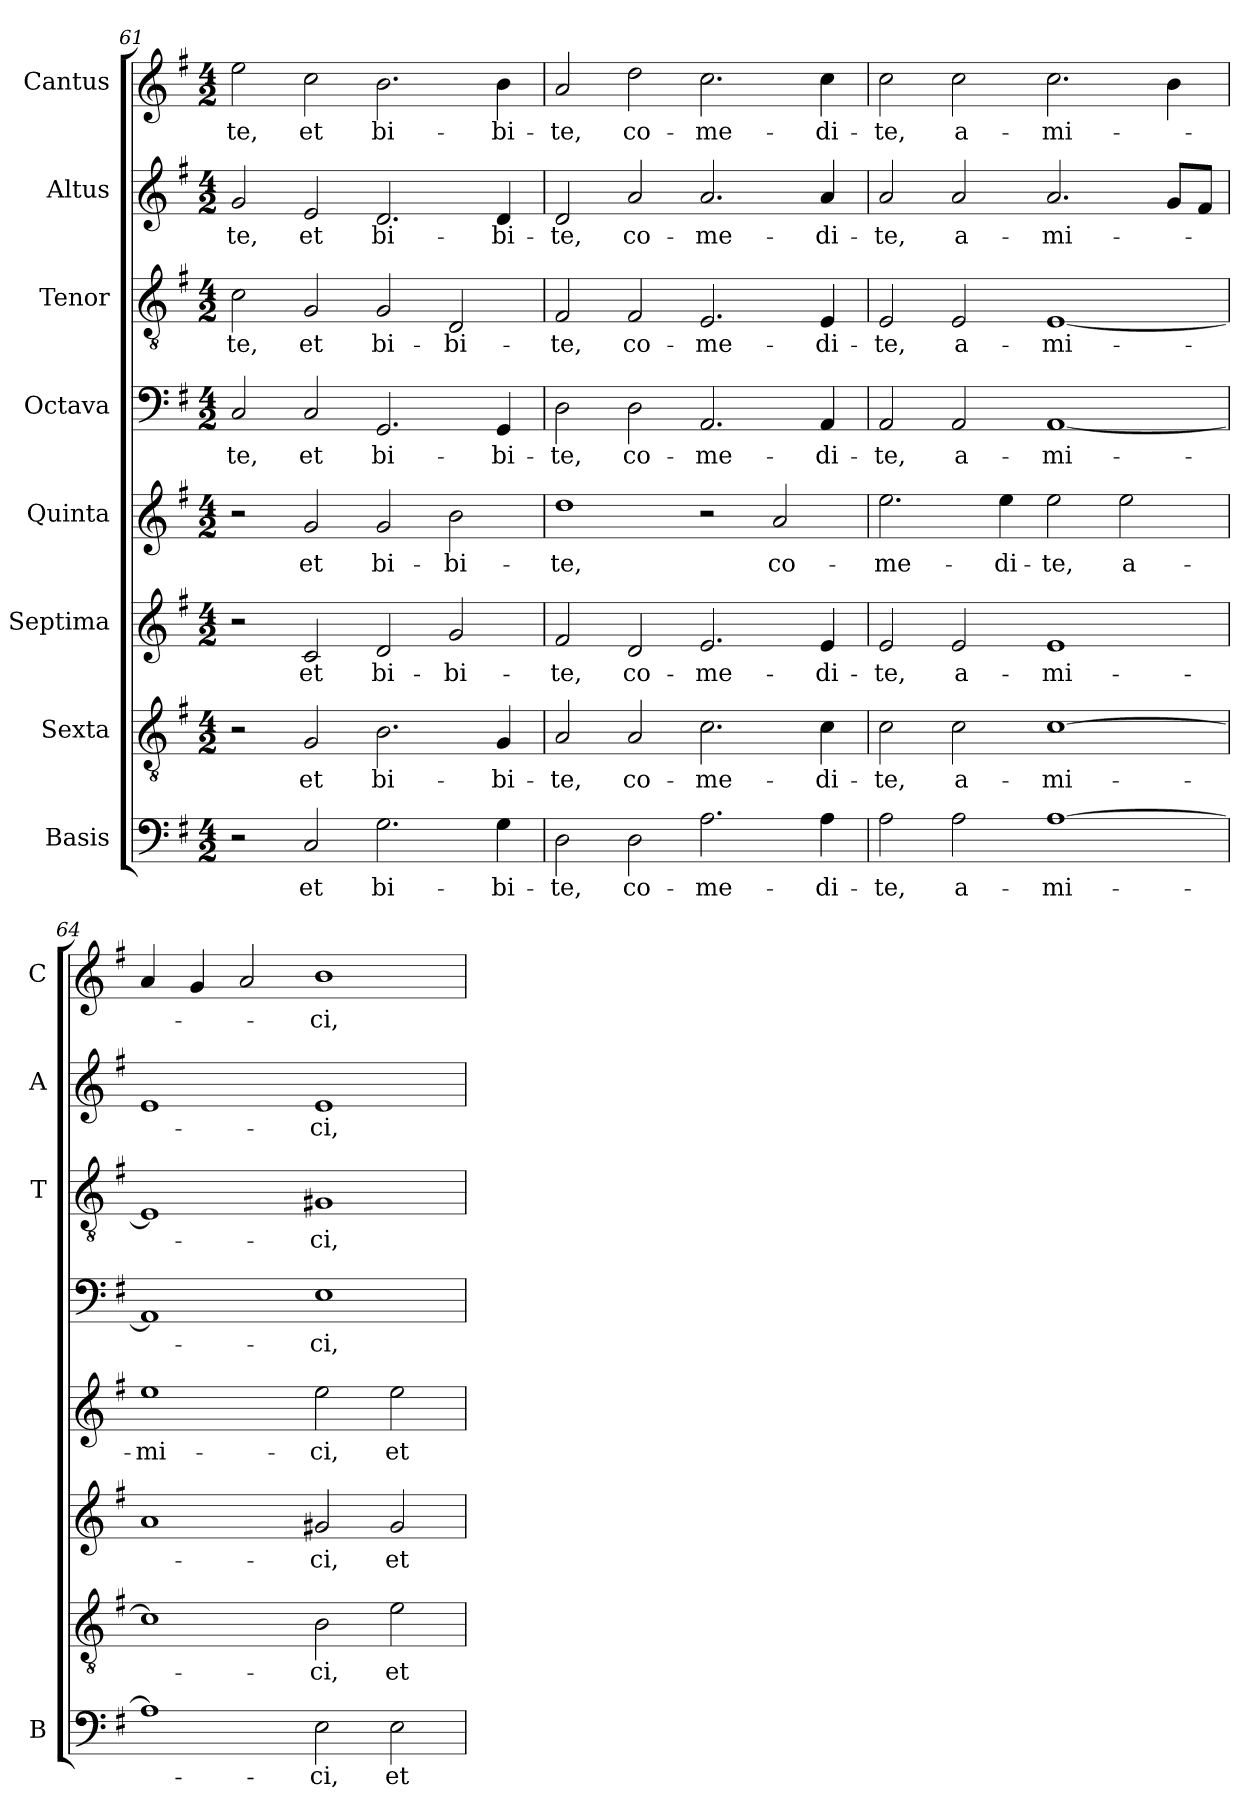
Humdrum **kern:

**kern	**text	**kern	**text	**kern	**text	**kern	**text	**kern	**text	**kern	**text	**kern	**text	**kern	**text
*part8	*part8	*part7	*part7	*part6	*part6	*part5	*part5	*part4	*part4	*part3	*part3	*part2	*part2	*part1	*part1
*staff8	*staff8	*staff7	*staff7	*staff6	*staff6	*staff5	*staff5	*staff4	*staff4	*staff3	*staff3	*staff2	*staff2	*staff1	*staff1
*I"Basis	*	*I"Sexta	*	*I"Septima	*	*I"Quinta	*	*I"Octava	*	*I"Tenor	*	*I"Altus	*	*I"Cantus	*
*I'B	*	*	*	*	*	*	*	*	*	*I'T	*	*I'A	*	*I'C	*
*clefF4	*	*clefGv2	*	*clefG2	*	*clefG2	*	*clefF4	*	*clefGv2	*	*clefG2	*	*clefG2	*
*k[f#]	*	*k[f#]	*	*k[f#]	*	*k[f#]	*	*k[f#]	*	*k[f#]	*	*k[f#]	*	*k[f#]	*
*G:	*	*G:	*	*G:	*	*G:	*	*G:	*	*G:	*	*G:	*	*G:	*
*M4/2	*	*M4/2	*	*M4/2	*	*M4/2	*	*M4/2	*	*M4/2	*	*M4/2	*	*M4/2	*
=61	=61	=61	=61	=61	=61	=61	=61	=61	=61	=61	=61	=61	=61	=61	=61
!	!	!	!	!	!	!	!	!	!LO:LY:b	!	!LO:LY:b	!	!LO:LY:b	!	!LO:LY:b
2r	.	2r	.	2r	.	2r	.	2C/	-te,	2c\	-te,	2g/	-te,	2ee\	-te,
!	!LO:LY:b	!	!LO:LY:b	!	!LO:LY:b	!	!LO:LY:b	!	!LO:LY:b	!	!LO:LY:b	!	!LO:LY:b	!	!LO:LY:b
2C/	et	2G/	et	2c/	et	2g/	et	2C/	et	2G/	et	2e/	et	2cc\	et
!	!LO:LY:b	!	!LO:LY:b	!	!LO:LY:b	!	!LO:LY:b	!	!LO:LY:b	!	!LO:LY:b	!	!LO:LY:b	!	!LO:LY:b
2.G\	bi-	2.B\	bi-	2d/	bi-	2g/	bi-	2.GG/	bi-	2G/	bi-	2.d/	bi-	2.b\	bi-
!	!	!	!	!	!LO:LY:b	!	!LO:LY:b	!	!	!	!LO:LY:b	!	!	!	!
.	.	.	.	2g/	-bi-	2b\	-bi-	.	.	2D/	-bi-	.	.	.	.
!	!LO:LY:b	!	!LO:LY:b	!	!	!	!	!	!LO:LY:b	!	!	!	!LO:LY:b	!	!LO:LY:b
4G\	-bi-	4G/	-bi-	.	.	.	.	4GG/	-bi-	.	.	4d/	-bi-	4b\	-bi-
!!LO:LB:g=z
=62	=62	=62	=62	=62	=62	=62	=62	=62	=62	=62	=62	=62	=62	=62	=62
!	!LO:LY:b	!	!LO:LY:b	!	!LO:LY:b	!	!LO:LY:b	!	!LO:LY:b	!	!LO:LY:b	!	!LO:LY:b	!	!LO:LY:b
2D\	-te,	2A/	-te,	2f#/	-te,	1dd	-te,	2D\	-te,	2F#/	-te,	2d/	-te,	2a/	-te,
!	!LO:LY:b	!	!LO:LY:b	!	!LO:LY:b	!	!	!	!LO:LY:b	!	!LO:LY:b	!	!LO:LY:b	!	!LO:LY:b
2D\	co-	2A/	co-	2d/	co-	.	.	2D\	co-	2F#/	co-	2a/	co-	2dd\	co-
!	!LO:LY:b	!	!LO:LY:b	!	!LO:LY:b	!	!	!	!LO:LY:b	!	!LO:LY:b	!	!LO:LY:b	!	!LO:LY:b
2.A\	-me-	2.c\	-me-	2.e/	-me-	2r	.	2.AA/	-me-	2.E/	-me-	2.a/	-me-	2.cc\	-me-
!	!	!	!	!	!	!	!LO:LY:b	!	!	!	!	!	!	!	!
.	.	.	.	.	.	2a/	co-	.	.	.	.	.	.	.	.
!	!LO:LY:b	!	!LO:LY:b	!	!LO:LY:b	!	!	!	!LO:LY:b	!	!LO:LY:b	!	!LO:LY:b	!	!LO:LY:b
4A\	-di-	4c\	-di-	4e/	-di-	.	.	4AA/	-di-	4E/	-di-	4a/	-di-	4cc\	-di-
=63	=63	=63	=63	=63	=63	=63	=63	=63	=63	=63	=63	=63	=63	=63	=63
!	!LO:LY:b	!	!LO:LY:b	!	!LO:LY:b	!	!LO:LY:b	!	!LO:LY:b	!	!LO:LY:b	!	!LO:LY:b	!	!LO:LY:b
2A\	-te,	2c\	-te,	2e/	-te,	2.ee\	-me-	2AA/	-te,	2E/	-te,	2a/	-te,	2cc\	-te,
!	!LO:LY:b	!	!LO:LY:b	!	!LO:LY:b	!	!	!	!LO:LY:b	!	!LO:LY:b	!	!LO:LY:b	!	!LO:LY:b
2A\	a-	2c\	a-	2e/	a-	.	.	2AA/	a-	2E/	a-	2a/	a-	2cc\	a-
!	!	!	!	!	!	!	!LO:LY:b	!	!	!	!	!	!	!	!
.	.	.	.	.	.	4ee\	-di-	.	.	.	.	.	.	.	.
!	!LO:LY:b	!	!LO:LY:b	!	!LO:LY:b	!	!LO:LY:b	!	!LO:LY:b	!	!LO:LY:b	!	!LO:LY:b	!	!LO:LY:b
[1A	-mi-	[1c	-mi-	1e	-mi-	2ee\	-te,	[1AA	-mi-	[1E	-mi-	2.a/	-mi-	2.cc\	-mi-
!	!	!	!	!	!	!	!LO:LY:b	!	!	!	!	!	!	!	!
.	.	.	.	.	.	2ee\	a-	.	.	.	.	.	.	.	.
.	.	.	.	.	.	.	.	.	.	.	.	8g/L	.	4b\	.
.	.	.	.	.	.	.	.	.	.	.	.	8f#/J	.	.	.
=64	=64	=64	=64	=64	=64	=64	=64	=64	=64	=64	=64	=64	=64	=64	=64
!	!	!	!	!	!	!	!LO:LY:b	!	!	!	!	!	!	!	!
1A]	.	1c]	.	1a	.	1ee	-mi-	1AA]	.	1E]	.	1e	.	4a/	.
.	.	.	.	.	.	.	.	.	.	.	.	.	.	4g/	.
.	.	.	.	.	.	.	.	.	.	.	.	.	.	2a/	.
!	!LO:LY:b	!	!LO:LY:b	!	!LO:LY:b	!	!LO:LY:b	!	!LO:LY:b	!	!LO:LY:b	!	!LO:LY:b	!	!LO:LY:b
2E\	-ci,	2B\	-ci,	2g#X/	-ci,	2ee\	-ci,	1E	-ci,	1G#X	-ci,	1e	-ci,	1b	-ci,
!	!LO:LY:b	!	!LO:LY:b	!	!LO:LY:b	!	!LO:LY:b	!	!	!	!	!	!	!	!
2E\	et	2e\	et	2g#/	et	2ee\	et	.	.	.	.	.	.	.	.
=	=	=	=	=	=	=	=	=	=	=	=	=	=	=	=
*-	*-	*-	*-	*-	*-	*-	*-	*-	*-	*-	*-	*-	*-	*-	*-
